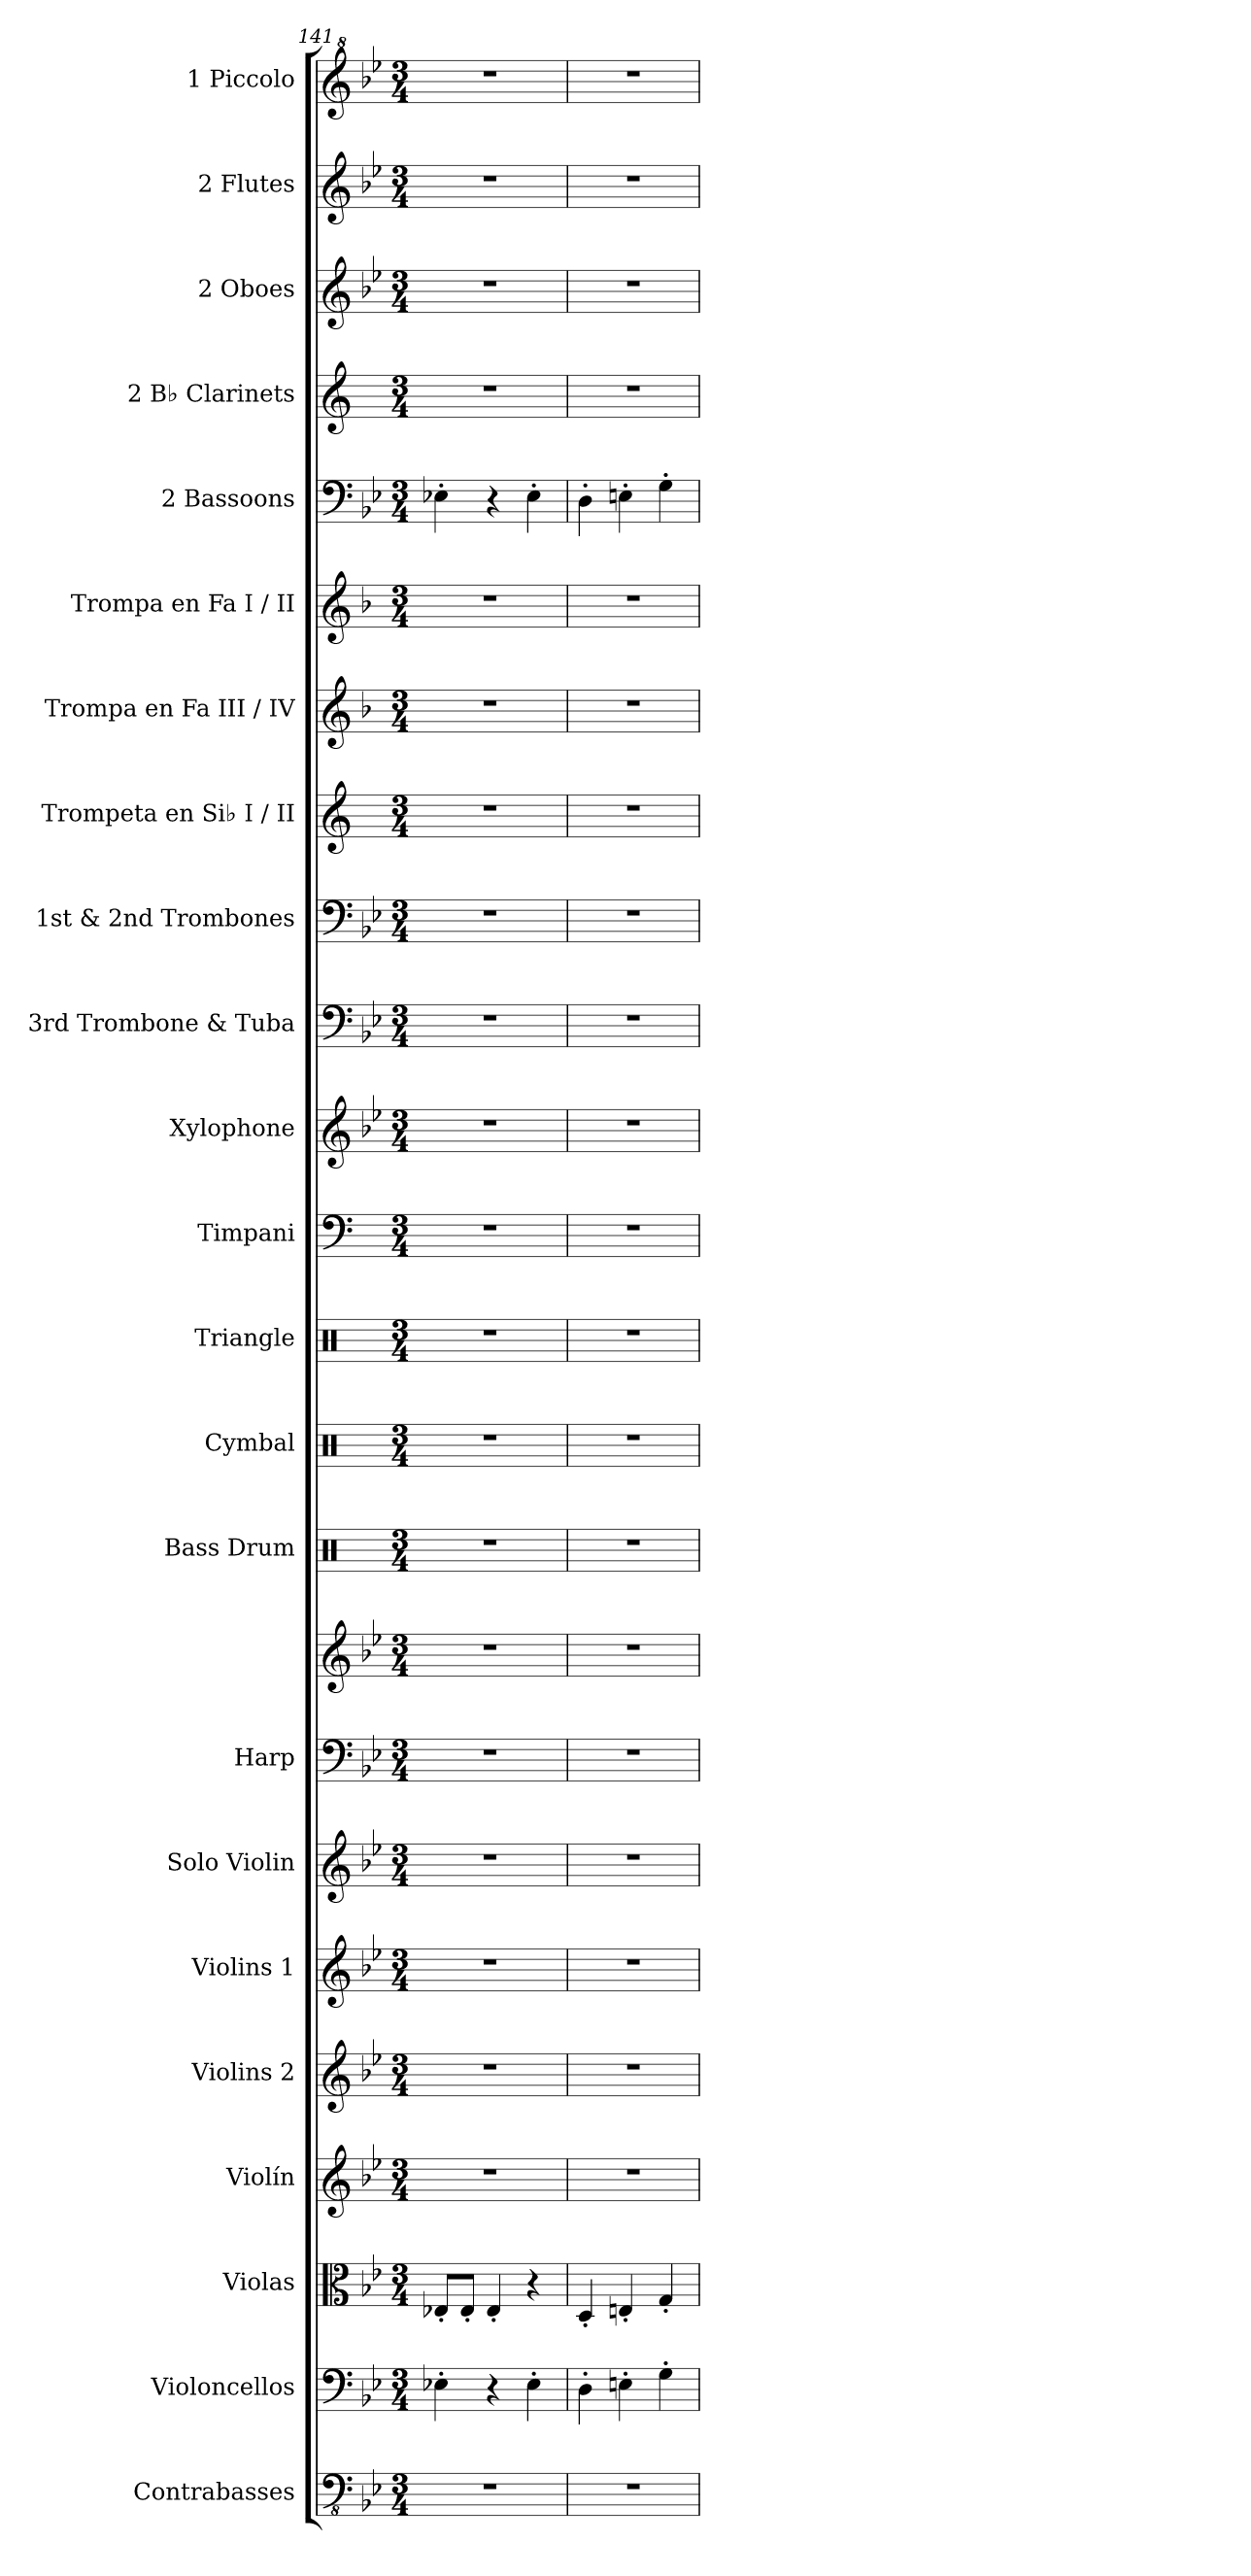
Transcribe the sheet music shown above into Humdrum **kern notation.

**kern	**kern	**kern	**kern	**kern	**kern	**kern	**kern	**kern	**kern	**kern	**kern	**kern	**kern	**kern	**kern	**kern	**kern	**kern	**kern	**kern	**kern	**kern	**kern
*part23	*part22	*part21	*part20	*part19	*part18	*part17	*part16	*part16	*part15	*part14	*part13	*part12	*part11	*part10	*part9	*part8	*part7	*part6	*part5	*part4	*part3	*part2	*part1
*staff24	*staff23	*staff22	*staff21	*staff20	*staff19	*staff18	*staff17	*staff16	*staff15	*staff14	*staff13	*staff12	*staff11	*staff10	*staff9	*staff8	*staff7	*staff6	*staff5	*staff4	*staff3	*staff2	*staff1
*I"Contrabasses	*I"Violoncellos	*I"Violas	*I"Violín	*I"Violins 2	*I"Violins 1	*I"Solo Violin	*I"Harp	*	*I"Bass Drum	*I"Cymbal	*I"Triangle	*I"Timpani	*I"Xylophone	*I"3rd Trombone     &amp; Tuba	*I"1st &amp; 2nd Trombones	*I"Trompeta en Si♭  I / II	*I"Trompa en Fa   III / IV	*I"Trompa en Fa I / II	*I"2 Bassoons	*I"2 B♭ Clarinets	*I"2 Oboes	*I"2 Flutes	*I"1 Piccolo
*I'Cbs.	*I'Vlcs.	*I'Vlas.	*I'Vln.	*I'Vlns. 2	*I'Vlns. 1	*I'S. Vln.	*I'Hrp.	*	*I'B. Dr.	*I'Cym.	*I'Trgl.	*I'Timp.	*I'Xyl.	*I'3rd Trb. &amp; Tba.	*I'1st &amp; 2nd    Trbs.	*I'Tpt. Si♭  I / II	*I'Trmp. Fa   III / IV	*I'Trmp. Fa I / II	*I'2 Bsns.	*I'2 B♭ Cls.	*I'2 Obs.	*I'2 Fls.	*I'1 Picc.
*clefFv4	*clefF4	*clefC3	*clefG2	*clefG2	*clefG2	*clefG2	*clefF4	*clefG2	*clefX	*clefX	*clefX	*clefF4	*clefG2	*clefF4	*clefF4	*clefG2	*clefG2	*clefG2	*clefF4	*clefG2	*clefG2	*clefG2	*clefG^2
*	*	*	*	*	*	*	*	*	*	*	*	*	*ITrd-7c-12	*	*	*ITrd1c2	*ITrd4c7	*ITrd4c7	*	*ITrd1c2	*	*	*ITrd-7c-12
*k[b-e-]	*k[b-e-]	*k[b-e-]	*k[b-e-]	*k[b-e-]	*k[b-e-]	*k[b-e-]	*k[b-e-]	*k[b-e-]	*k[]	*k[]	*k[]	*k[]	*k[b-e-]	*k[b-e-]	*k[b-e-]	*k[b-e-]	*k[b-e-]	*k[b-e-]	*k[b-e-]	*k[b-e-]	*k[b-e-]	*k[b-e-]	*k[b-e-]
*M3/4	*M3/4	*M3/4	*M3/4	*M3/4	*M3/4	*M3/4	*M3/4	*M3/4	*M3/4	*M3/4	*M3/4	*M3/4	*M3/4	*M3/4	*M3/4	*M3/4	*M3/4	*M3/4	*M3/4	*M3/4	*M3/4	*M3/4	*M3/4
=141	=141	=141	=141	=141	=141	=141	=141	=141	=141	=141	=141	=141	=141	=141	=141	=141	=141	=141	=141	=141	=141	=141	=141
2.r	4E-X'\	8E-X'/L	2.r	2.r	2.r	2.r	2.r	2.r	2.r	2.r	2.r	2.r	2.r	2.r	2.r	2.r	2.r	2.r	4E-X'\	2.r	2.r	2.r	2.r
.	.	8E-'/J	.	.	.	.	.	.	.	.	.	.	.	.	.	.	.	.	.	.	.	.	.
.	4r	4E-'/	.	.	.	.	.	.	.	.	.	.	.	.	.	.	.	.	4r	.	.	.	.
.	4E-'\	4r	.	.	.	.	.	.	.	.	.	.	.	.	.	.	.	.	4E-'\	.	.	.	.
=142	=142	=142	=142	=142	=142	=142	=142	=142	=142	=142	=142	=142	=142	=142	=142	=142	=142	=142	=142	=142	=142	=142	=142
2.r	4D'\	4D'/	2.r	2.r	2.r	2.r	2.r	2.r	2.r	2.r	2.r	2.r	2.r	2.r	2.r	2.r	2.r	2.r	4D'\	2.r	2.r	2.r	2.r
.	4En'\	4En'/	.	.	.	.	.	.	.	.	.	.	.	.	.	.	.	.	4En'\	.	.	.	.
.	4G'\	4G'/	.	.	.	.	.	.	.	.	.	.	.	.	.	.	.	.	4G'\	.	.	.	.
=	=	=	=	=	=	=	=	=	=	=	=	=	=	=	=	=	=	=	=	=	=	=	=
*-	*-	*-	*-	*-	*-	*-	*-	*-	*-	*-	*-	*-	*-	*-	*-	*-	*-	*-	*-	*-	*-	*-	*-
